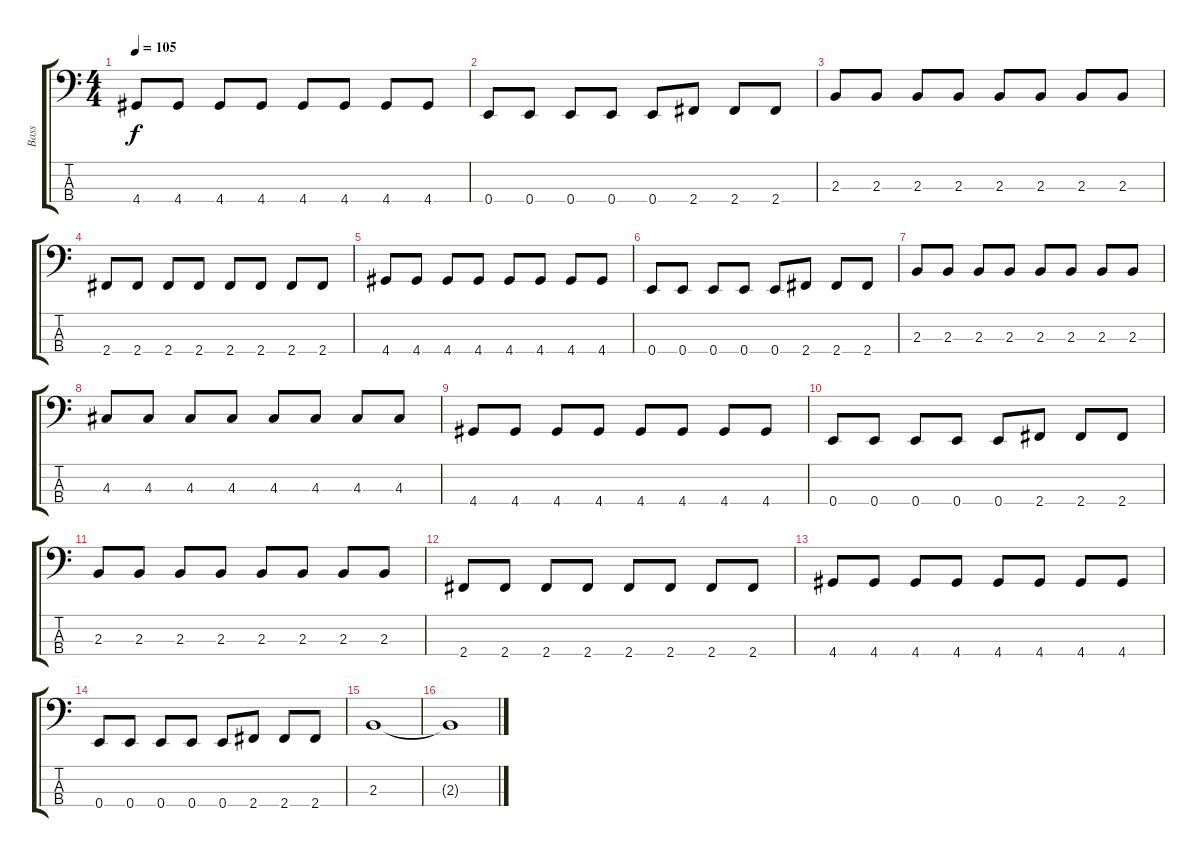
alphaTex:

\track ("Bass" "Bass") {instrument electricbassfinger}
\staff {score tabs}
\tuning (G2 D2 A1 E1) {hide}
\ts (4 4)
\tempo 105
\clef f4
\ks c
4.4.8{dy f} 4.4.8 4.4.8 4.4.8 4.4.8 4.4.8 4.4.8 4.4.8 |
0.4.8 0.4.8 0.4.8 0.4.8 0.4.8 2.4.8 2.4.8 2.4.8 |
2.3.8 2.3.8 2.3.8 2.3.8 2.3.8 2.3.8 2.3.8 2.3.8 |
2.4.8 2.4.8 2.4.8 2.4.8 2.4.8 2.4.8 2.4.8 2.4.8 |
4.4.8 4.4.8 4.4.8 4.4.8 4.4.8 4.4.8 4.4.8 4.4.8 |
0.4.8 0.4.8 0.4.8 0.4.8 0.4.8 2.4.8 2.4.8 2.4.8 |
2.3.8 2.3.8 2.3.8 2.3.8 2.3.8 2.3.8 2.3.8 2.3.8 |
4.3.8 4.3.8 4.3.8 4.3.8 4.3.8 4.3.8 4.3.8 4.3.8 |
4.4.8 4.4.8 4.4.8 4.4.8 4.4.8 4.4.8 4.4.8 4.4.8 |
0.4.8 0.4.8 0.4.8 0.4.8 0.4.8 2.4.8 2.4.8 2.4.8 |
2.3.8 2.3.8 2.3.8 2.3.8 2.3.8 2.3.8 2.3.8 2.3.8 |
2.4.8 2.4.8 2.4.8 2.4.8 2.4.8 2.4.8 2.4.8 2.4.8 |
4.4.8 4.4.8 4.4.8 4.4.8 4.4.8 4.4.8 4.4.8 4.4.8 |
0.4.8 0.4.8 0.4.8 0.4.8 0.4.8 2.4.8 2.4.8 2.4.8 |
2.3.1 |
2.3{t}.1
